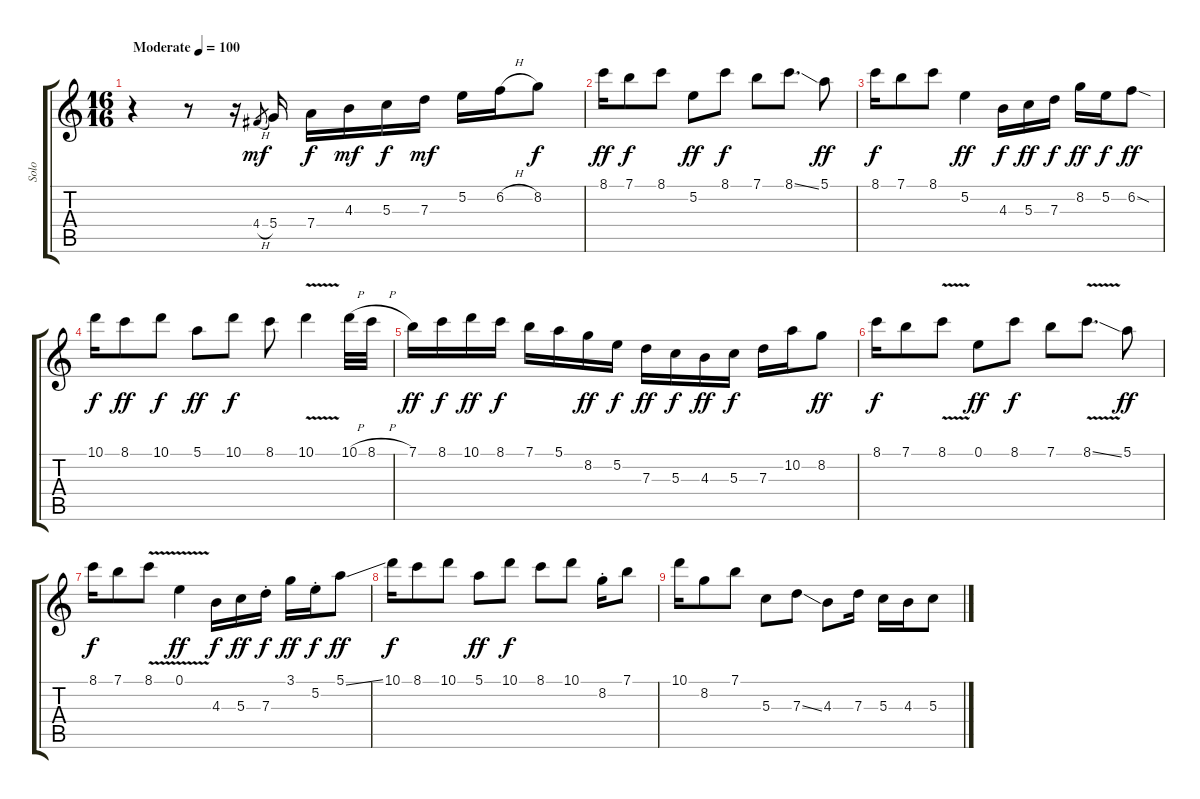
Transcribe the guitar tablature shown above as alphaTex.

\track ("Solo" "Solo") {instrument acousticguitarnylon}
\staff {score tabs}
\tuning (E4 B3 G3 D3 A2 E2) {hide}
\ts (16 16)
\tempo (100 "Moderate")
\clef g2
\ks c
r.4{dy mf instrument acousticguitarnylon} r.8 r.16 4.4{h}.8{gr} 5.4.16 7.4.16{dy f} 4.3.16{dy mf} 5.3.16{dy f} 7.3.16{dy mf} 5.2.16 6.2{h}.16 8.2.8{dy f} |
8.1.16{dy ff} 7.1.8{dy f} 8.1.8 5.2.8{dy ff} 8.1.8{dy f} 7.1.8 8.1{ss}.8{d} 5.1.8{dy ff} |
8.1.16{dy f} 7.1.8 8.1.8 5.2.4{dy ff} 4.3.16{dy f} 5.3.16{dy ff} 7.3.16{dy f} 8.2.16{dy ff} 5.2.16{dy f} 6.2{sod}.8{dy ff} |
10.1.16{dy f} 8.1.8{dy ff} 10.1.8{dy f} 5.1.8{dy ff} 10.1.8{dy f} 8.1.8 10.1{v}.4 10.1{h}.32 8.1{h}.32 |
7.1.16{dy ff} 8.1.16{dy f} 10.1.16{dy ff} 8.1.16{dy f} 7.1.16 5.1.16 8.2.16{dy ff} 5.2.16{dy f} 7.3.16{dy ff} 5.3.16{dy f} 4.3.16{dy ff} 5.3.16{dy f} 7.3.16 10.2.16 8.2.8{dy ff} |
8.1.16{dy f} 7.1.8 8.1{v}.8 0.1.8{dy ff} 8.1.8{dy f} 7.1.8 8.1{v ss}.8{d} 5.1.8{dy ff} |
8.1.16{dy f} 7.1.8 8.1{v}.8 0.1{v}.4{dy ff} 4.3.16{dy f} 5.3.16{dy ff} 7.3{st}.16{dy f} 3.1.16{dy ff} 5.2{st}.16{dy f} 5.1{ss}.8{dy ff} |
10.1.16{dy f} 8.1.8 10.1.8 5.1.8{dy ff} 10.1.8{dy f} 8.1.8 10.1.8 8.2{st}.16 7.1.8 |
10.1.16 8.2.8 7.1.8 5.3.8 7.3{ss}.8 4.3.8 7.3.16 5.3.16 4.3.16 5.3.8
